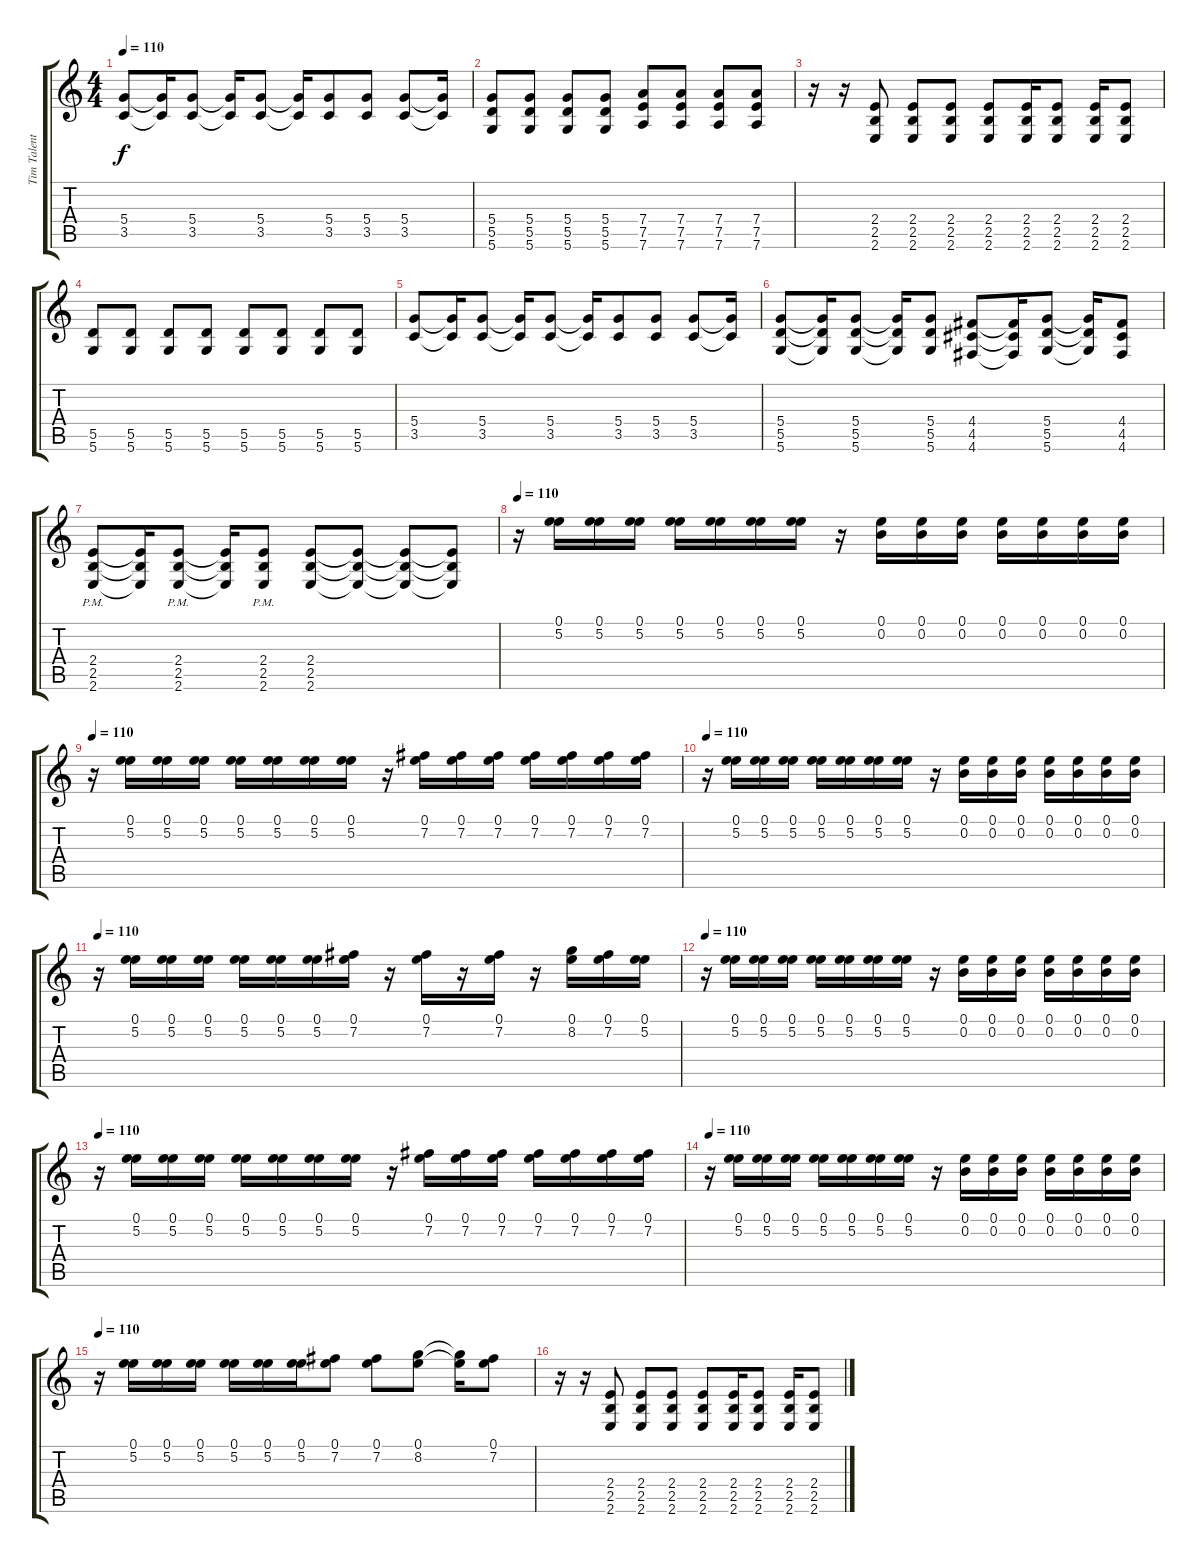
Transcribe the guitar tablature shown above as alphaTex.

\track ("Tim Talent" "Tim Talent") {instrument electricguitarclean}
\staff {score tabs}
\tuning (E4 B3 G3 D3 A2 D2) {hide}
\ts (4 4)
\tempo 110
\clef g2
\ks c
(5.4 3.5).8{dy f} (5.4{t} 3.5{t}).16 (5.4 3.5).8 (5.4{t} 3.5{t}).16 (5.4 3.5).8 (5.4{t} 3.5{t}).16 (5.4 3.5).8 (5.4 3.5).8 (5.4 3.5).8 (5.4{t} 3.5{t}).16 |
(5.4 5.5 5.6).8 (5.4 5.5 5.6).8 (5.4 5.5 5.6).8 (5.4 5.5 5.6).8 (7.4 7.5 7.6).8 (7.4 7.5 7.6).8 (7.4 7.5 7.6).8 (7.4 7.5 7.6).8 |
r.16 r.16{instrument distortionguitar} (2.4 2.5 2.6).8{instrument distortionguitar} (2.4 2.5 2.6).8 (2.4 2.5 2.6).8 (2.4 2.5 2.6).8 (2.4 2.5 2.6).16 (2.4 2.5 2.6).8 (2.4 2.5 2.6).16 (2.4 2.5 2.6).8 |
(5.5 5.6).8 (5.5 5.6).8 (5.5 5.6).8 (5.5 5.6).8 (5.5 5.6).8 (5.5 5.6).8 (5.5 5.6).8 (5.5 5.6).8 |
(5.4 3.5).8 (5.4{t} 3.5{t}).16 (5.4 3.5).8 (5.4{t} 3.5{t}).16 (5.4 3.5).8 (5.4{t} 3.5{t}).16 (5.4 3.5).8 (5.4 3.5).8 (5.4 3.5).8 (5.4{t} 3.5{t}).16 |
(5.4 5.5 5.6).8 (5.4{t} 5.5{t} 5.6{t}).16 (5.4 5.5 5.6).8 (5.4{t} 5.5{t} 5.6{t}).16 (5.4 5.5 5.6).8 (4.4 4.5 4.6).8 (4.4{t} 4.5{t} 4.6{t}).16 (5.4 5.5 5.6).8 (5.4{t} 5.5{t} 5.6{t}).16 (4.4 4.5 4.6).8 |
(2.4{pm} 2.5{pm} 2.6{pm}).8 (2.4{t} 2.5{t} 2.6{t}).16 (2.4{pm} 2.5{pm} 2.6{pm}).8 (2.4{t} 2.5{t} 2.6{t}).16 (2.4{pm} 2.5{pm} 2.6{pm}).8 (2.4 2.5 2.6).8 (2.4{t} 2.5{t} 2.6{t}).8 (2.4{t} 2.5{t} 2.6{t}).8 (2.4{t} 2.5{t} 2.6{t}).8 |
\tempo 110
r.16 (0.1 5.2).16{instrument distortionguitar} (0.1 5.2).16 (0.1 5.2).16 (0.1 5.2).16 (0.1 5.2).16 (0.1 5.2).16 (0.1 5.2).16 r.16 (0.1 0.2).16 (0.1 0.2).16 (0.1 0.2).16 (0.1 0.2).16 (0.1 0.2).16 (0.1 0.2).16 (0.1 0.2).16 |
\tempo 110
r.16 (0.1 5.2).16 (0.1 5.2).16 (0.1 5.2).16 (0.1 5.2).16 (0.1 5.2).16 (0.1 5.2).16 (0.1 5.2).16 r.16 (0.1 7.2).16 (0.1 7.2).16 (0.1 7.2).16 (0.1 7.2).16 (0.1 7.2).16 (0.1 7.2).16 (0.1 7.2).16 |
\tempo 110
r.16 (0.1 5.2).16 (0.1 5.2).16 (0.1 5.2).16 (0.1 5.2).16 (0.1 5.2).16 (0.1 5.2).16 (0.1 5.2).16 r.16 (0.1 0.2).16 (0.1 0.2).16 (0.1 0.2).16 (0.1 0.2).16 (0.1 0.2).16 (0.1 0.2).16 (0.1 0.2).16 |
\tempo 110
r.16 (0.1 5.2).16 (0.1 5.2).16 (0.1 5.2).16 (0.1 5.2).16 (0.1 5.2).16 (0.1 5.2).16 (0.1 7.2).16 r.16 (0.1 7.2).16 r.16 (0.1 7.2).16 r.16 (0.1 8.2).16 (0.1 7.2).16 (0.1 5.2).16 |
\tempo 110
r.16 (0.1 5.2).16 (0.1 5.2).16 (0.1 5.2).16 (0.1 5.2).16 (0.1 5.2).16 (0.1 5.2).16 (0.1 5.2).16 r.16 (0.1 0.2).16 (0.1 0.2).16 (0.1 0.2).16 (0.1 0.2).16 (0.1 0.2).16 (0.1 0.2).16 (0.1 0.2).16 |
\tempo 110
r.16 (0.1 5.2).16 (0.1 5.2).16 (0.1 5.2).16 (0.1 5.2).16 (0.1 5.2).16 (0.1 5.2).16 (0.1 5.2).16 r.16 (0.1 7.2).16 (0.1 7.2).16 (0.1 7.2).16 (0.1 7.2).16 (0.1 7.2).16 (0.1 7.2).16 (0.1 7.2).16 |
\tempo 110
r.16 (0.1 5.2).16 (0.1 5.2).16 (0.1 5.2).16 (0.1 5.2).16 (0.1 5.2).16 (0.1 5.2).16 (0.1 5.2).16 r.16 (0.1 0.2).16 (0.1 0.2).16 (0.1 0.2).16 (0.1 0.2).16 (0.1 0.2).16 (0.1 0.2).16 (0.1 0.2).16 |
\tempo 110
r.16 (0.1 5.2).16 (0.1 5.2).16 (0.1 5.2).16 (0.1 5.2).16 (0.1 5.2).16 (0.1 5.2).16 (0.1 7.2).8 (0.1 7.2).8 (0.1 8.2).8 (0.1{t} 8.2{t}).16 (0.1 7.2).8 |
r.16 r.16{instrument distortionguitar} (2.4 2.5 2.6).8{instrument distortionguitar} (2.4 2.5 2.6).8 (2.4 2.5 2.6).8 (2.4 2.5 2.6).8 (2.4 2.5 2.6).16 (2.4 2.5 2.6).8 (2.4 2.5 2.6).16 (2.4 2.5 2.6).8
